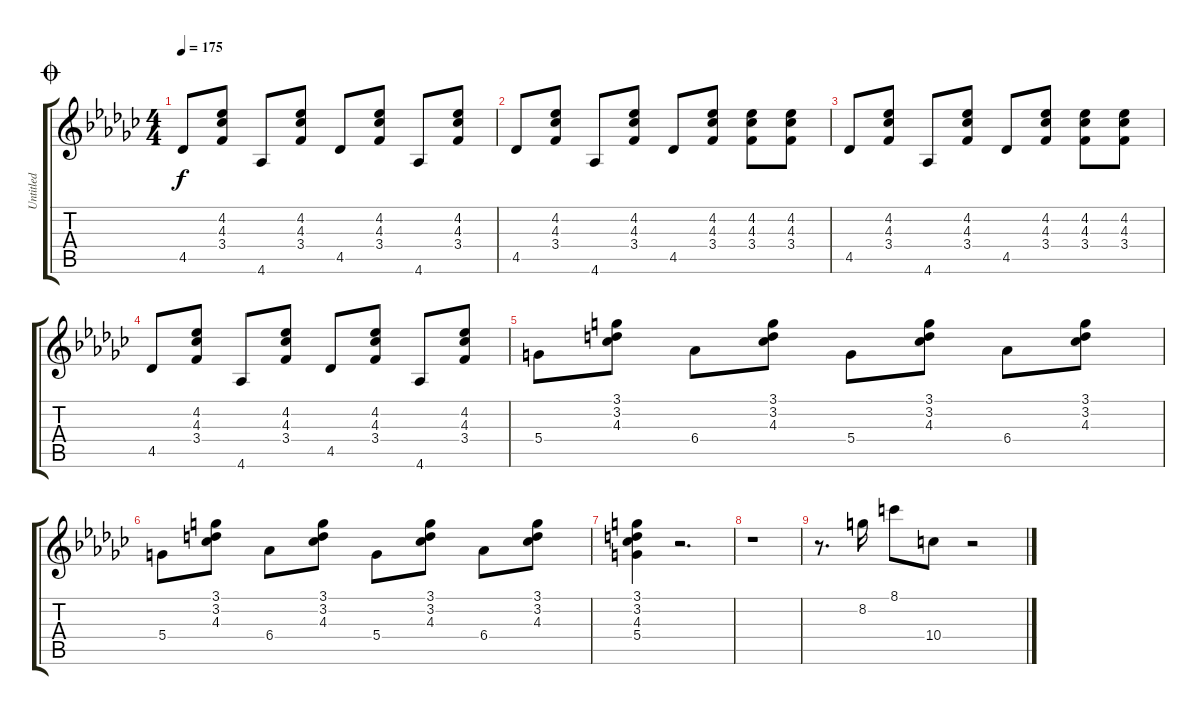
\track ("Untitled" "Untitled") {instrument acousticguitarsteel}
\staff {score tabs}
\tuning (E4 B3 G3 D3 A2 E2) {hide}
\ts (4 4)
\jump coda
\tempo 175
\clef g2
\ks gb
4.5.8{dy f} (4.2 4.3 3.4).8 4.6.8 (4.2 4.3 3.4).8 4.5.8 (4.2 4.3 3.4).8 4.6.8 (4.2 4.3 3.4).8 |
4.5.8 (4.2 4.3 3.4).8 4.6.8 (4.2 4.3 3.4).8 4.5.8 (4.2 4.3 3.4).8 (4.2 4.3 3.4).8 (4.2 4.3 3.4).8 |
4.5.8 (4.2 4.3 3.4).8 4.6.8 (4.2 4.3 3.4).8 4.5.8 (4.2 4.3 3.4).8 (4.2 4.3 3.4).8 (4.2 4.3 3.4).8 |
4.5.8 (4.2 4.3 3.4).8 4.6.8 (4.2 4.3 3.4).8 4.5.8 (4.2 4.3 3.4).8 4.6.8 (4.2 4.3 3.4).8 |
5.4.8 (3.1 3.2 4.3).8 6.4.8 (3.1 3.2 4.3).8 5.4.8 (3.1 3.2 4.3).8 6.4.8 (3.1 3.2 4.3).8 |
5.4.8 (3.1 3.2 4.3).8 6.4.8 (3.1 3.2 4.3).8 5.4.8 (3.1 3.2 4.3).8 6.4.8 (3.1 3.2 4.3).8 |
(3.1 3.2 4.3 5.4).4 r.2{d} |
r.1 |
r.8{d} 8.2.16 8.1.8 10.4.8 r.2
